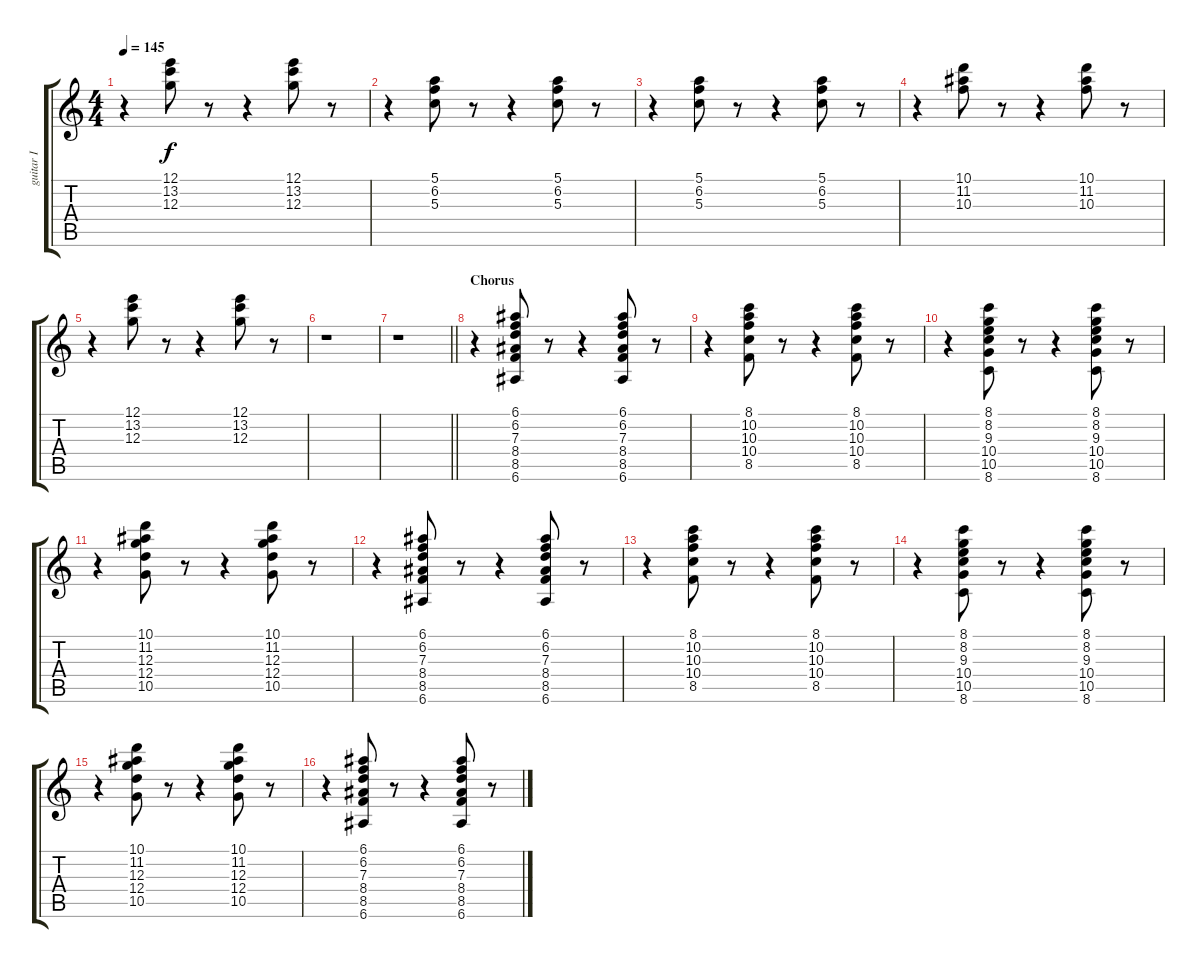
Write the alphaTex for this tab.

\track ("guitar I" "guitar I") {instrument acousticguitarsteel}
\staff {score tabs}
\tuning (E4 B3 G3 D3 A2 E2) {hide}
\ts (4 4)
\tempo 145
\clef g2
\ks c
r.4{dy f} (12.1 13.2 12.3).8 r.8 r.4 (12.1 13.2 12.3).8 r.8 |
r.4 (5.1 6.2 5.3).8 r.8 r.4 (5.1 6.2 5.3).8 r.8 |
r.4 (5.1 6.2 5.3).8 r.8 r.4 (5.1 6.2 5.3).8 r.8 |
r.4 (10.1 11.2 10.3).8 r.8 r.4 (10.1 11.2 10.3).8 r.8 |
r.4 (12.1 13.2 12.3).8 r.8 r.4 (12.1 13.2 12.3).8 r.8 |
r.1 |
\barLineRight lightlight
r.1 |
\section ("" "Chorus")
r.4 (6.1 6.2 7.3 8.4 8.5 6.6).8 r.8 r.4 (6.1 6.2 7.3 8.4 8.5 6.6).8 r.8 |
r.4 (8.1 10.2 10.3 10.4 8.5).8 r.8 r.4 (8.1 10.2 10.3 10.4 8.5).8 r.8 |
r.4 (8.1 8.2 9.3 10.4 10.5 8.6).8 r.8 r.4 (8.1 8.2 9.3 10.4 10.5 8.6).8 r.8 |
r.4 (10.1 11.2 12.3 12.4 10.5).8 r.8 r.4 (10.1 11.2 12.3 12.4 10.5).8 r.8 |
r.4 (6.1 6.2 7.3 8.4 8.5 6.6).8 r.8 r.4 (6.1 6.2 7.3 8.4 8.5 6.6).8 r.8 |
r.4 (8.1 10.2 10.3 10.4 8.5).8 r.8 r.4 (8.1 10.2 10.3 10.4 8.5).8 r.8 |
r.4 (8.1 8.2 9.3 10.4 10.5 8.6).8 r.8 r.4 (8.1 8.2 9.3 10.4 10.5 8.6).8 r.8 |
r.4 (10.1 11.2 12.3 12.4 10.5).8 r.8 r.4 (10.1 11.2 12.3 12.4 10.5).8 r.8 |
r.4 (6.1 6.2 7.3 8.4 8.5 6.6).8 r.8 r.4 (6.1 6.2 7.3 8.4 8.5 6.6).8 r.8
